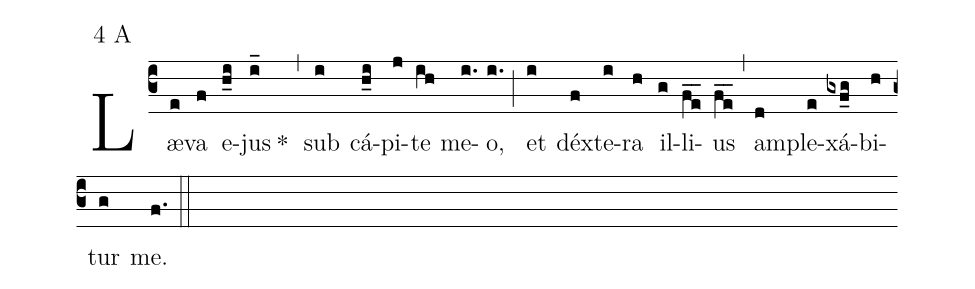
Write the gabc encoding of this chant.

mode:4 A;
%%
(c3) Læ(e)va(f) e(h_i)jus(i_) *()(,) sub(i) cá(h_i)pi(j)te(ih) me(i.)o,(i.) (;) et(i) déx(f)te(i)ra(h) il(g)li(fe__)us(fe__) (,) am(d)ple(e)xá(gxf_g)bi(h)tur(g) me.(f.) (::)
